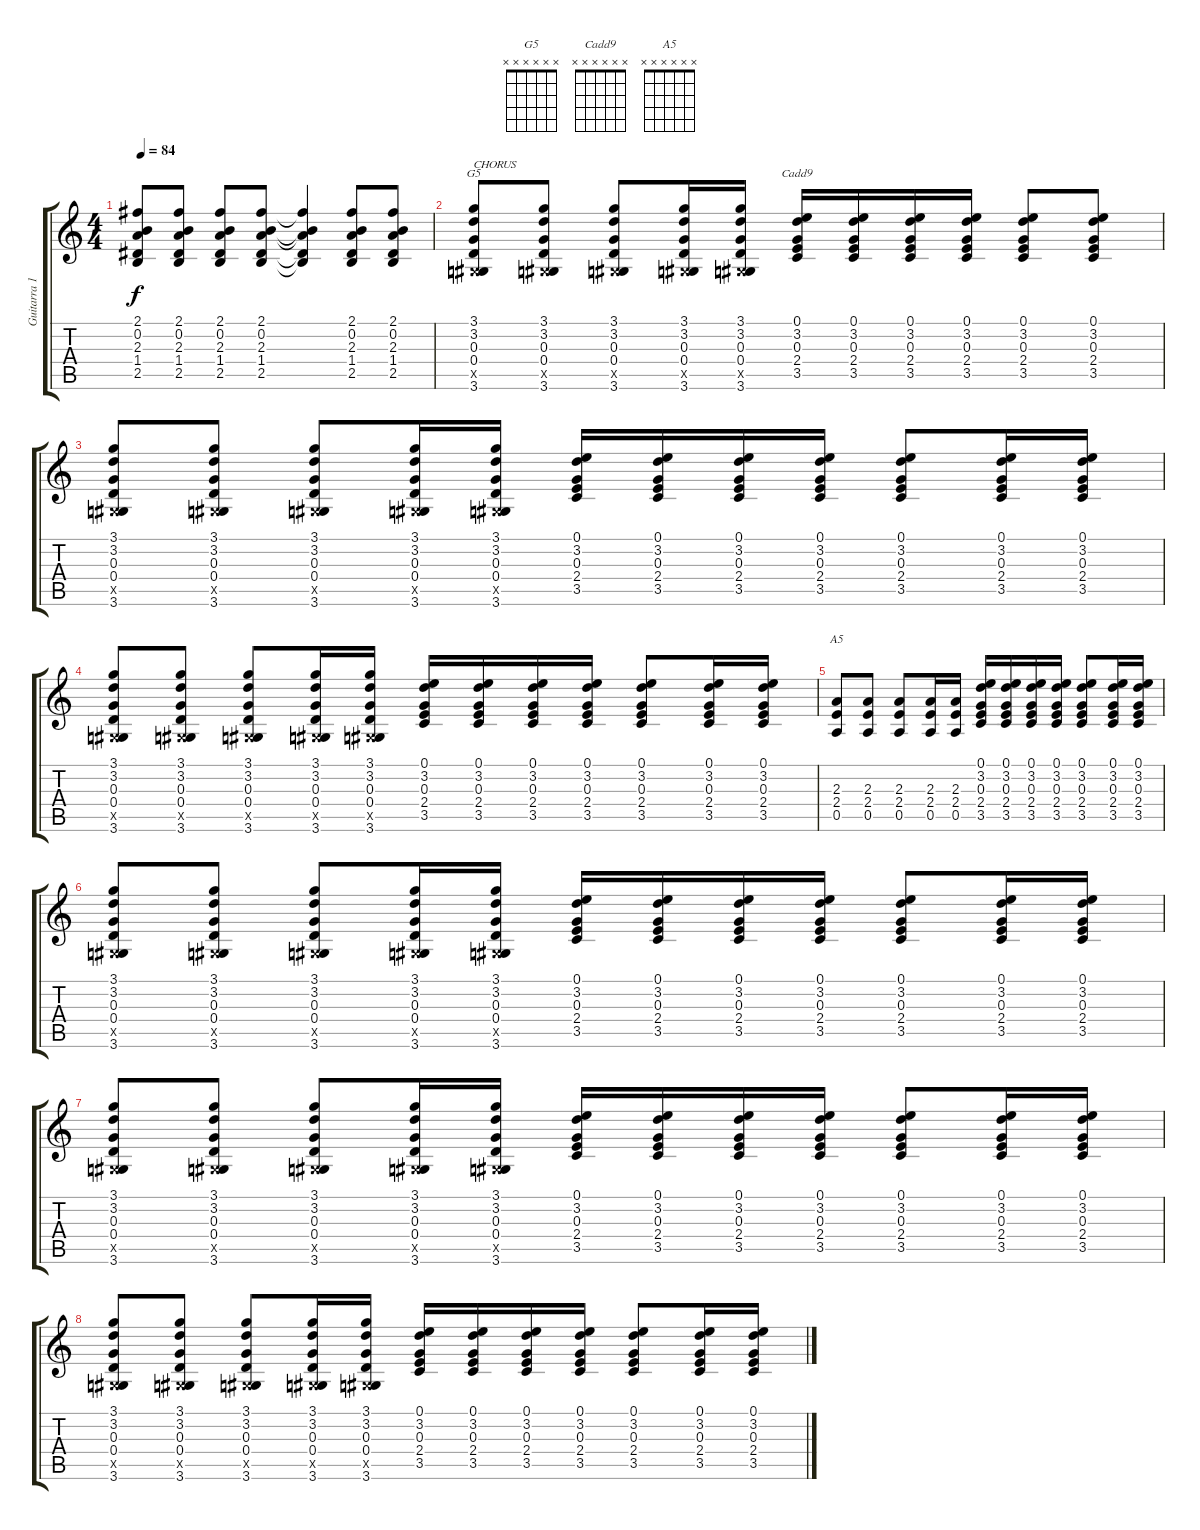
\track ("Guitarra 1" "Guitarra 1") {instrument distortionguitar}
\staff {score tabs}
\tuning (E4 B3 G3 D3 A2 E2) {hide}
\chord ("G5" x x x x x x) {firstfret 0}
\chord ("Cadd9" x x x x x x) {firstfret 0}
\chord ("A5" x x x x x x) {firstfret 0}
\ts (4 4)
\tempo 84
\clef g2
\ks c
(2.1 0.2 2.3 1.4 2.5).8{dy f} (2.1 0.2 2.3 1.4 2.5).8 (2.1 0.2 2.3 1.4 2.5).8 (2.1 0.2 2.3 1.4 2.5).8 (2.1{t} 0.2{t} 2.3{t} 1.4{t} 2.5{t}).4 (2.1 0.2 2.3 1.4 2.5).8 (2.1 0.2 2.3 1.4 2.5).8 |
(3.1 3.2 0.3 0.4 -1.5{x} 3.6).8{ch "G5" txt "CHORUS"} (3.1 3.2 0.3 0.4 -1.5{x} 3.6).8 (3.1 3.2 0.3 0.4 -1.5{x} 3.6).8 (3.1 3.2 0.3 0.4 -1.5{x} 3.6).16 (3.1 3.2 0.3 0.4 -1.5{x} 3.6).16 (0.1 3.2 0.3 2.4 3.5).16{ch "Cadd9"} (0.1 3.2 0.3 2.4 3.5).16 (0.1 3.2 0.3 2.4 3.5).16 (0.1 3.2 0.3 2.4 3.5).16 (0.1 3.2 0.3 2.4 3.5).8 (0.1 3.2 0.3 2.4 3.5).8 |
(3.1 3.2 0.3 0.4 -1.5{x} 3.6).8 (3.1 3.2 0.3 0.4 -1.5{x} 3.6).8 (3.1 3.2 0.3 0.4 -1.5{x} 3.6).8 (3.1 3.2 0.3 0.4 -1.5{x} 3.6).16 (3.1 3.2 0.3 0.4 -1.5{x} 3.6).16 (0.1 3.2 0.3 2.4 3.5).16 (0.1 3.2 0.3 2.4 3.5).16 (0.1 3.2 0.3 2.4 3.5).16 (0.1 3.2 0.3 2.4 3.5).16 (0.1 3.2 0.3 2.4 3.5).8 (0.1 3.2 0.3 2.4 3.5).16 (0.1 3.2 0.3 2.4 3.5).16 |
(3.1 3.2 0.3 0.4 -1.5{x} 3.6).8 (3.1 3.2 0.3 0.4 -1.5{x} 3.6).8 (3.1 3.2 0.3 0.4 -1.5{x} 3.6).8 (3.1 3.2 0.3 0.4 -1.5{x} 3.6).16 (3.1 3.2 0.3 0.4 -1.5{x} 3.6).16 (0.1 3.2 0.3 2.4 3.5).16 (0.1 3.2 0.3 2.4 3.5).16 (0.1 3.2 0.3 2.4 3.5).16 (0.1 3.2 0.3 2.4 3.5).16 (0.1 3.2 0.3 2.4 3.5).8 (0.1 3.2 0.3 2.4 3.5).16 (0.1 3.2 0.3 2.4 3.5).16 |
(2.3 2.4 0.5).8{ch "A5"} (2.3 2.4 0.5).8 (2.3 2.4 0.5).8 (2.3 2.4 0.5).16 (2.3 2.4 0.5).16 (0.1 3.2 0.3 2.4 3.5).16 (0.1 3.2 0.3 2.4 3.5).16 (0.1 3.2 0.3 2.4 3.5).16 (0.1 3.2 0.3 2.4 3.5).16 (0.1 3.2 0.3 2.4 3.5).8 (0.1 3.2 0.3 2.4 3.5).16 (0.1 3.2 0.3 2.4 3.5).16 |
(3.1 3.2 0.3 0.4 -1.5{x} 3.6).8 (3.1 3.2 0.3 0.4 -1.5{x} 3.6).8 (3.1 3.2 0.3 0.4 -1.5{x} 3.6).8 (3.1 3.2 0.3 0.4 -1.5{x} 3.6).16 (3.1 3.2 0.3 0.4 -1.5{x} 3.6).16 (0.1 3.2 0.3 2.4 3.5).16 (0.1 3.2 0.3 2.4 3.5).16 (0.1 3.2 0.3 2.4 3.5).16 (0.1 3.2 0.3 2.4 3.5).16 (0.1 3.2 0.3 2.4 3.5).8 (0.1 3.2 0.3 2.4 3.5).16 (0.1 3.2 0.3 2.4 3.5).16 |
(3.1 3.2 0.3 0.4 -1.5{x} 3.6).8 (3.1 3.2 0.3 0.4 -1.5{x} 3.6).8 (3.1 3.2 0.3 0.4 -1.5{x} 3.6).8 (3.1 3.2 0.3 0.4 -1.5{x} 3.6).16 (3.1 3.2 0.3 0.4 -1.5{x} 3.6).16 (0.1 3.2 0.3 2.4 3.5).16 (0.1 3.2 0.3 2.4 3.5).16 (0.1 3.2 0.3 2.4 3.5).16 (0.1 3.2 0.3 2.4 3.5).16 (0.1 3.2 0.3 2.4 3.5).8 (0.1 3.2 0.3 2.4 3.5).16 (0.1 3.2 0.3 2.4 3.5).16 |
(3.1 3.2 0.3 0.4 -1.5{x} 3.6).8 (3.1 3.2 0.3 0.4 -1.5{x} 3.6).8 (3.1 3.2 0.3 0.4 -1.5{x} 3.6).8 (3.1 3.2 0.3 0.4 -1.5{x} 3.6).16 (3.1 3.2 0.3 0.4 -1.5{x} 3.6).16 (0.1 3.2 0.3 2.4 3.5).16 (0.1 3.2 0.3 2.4 3.5).16 (0.1 3.2 0.3 2.4 3.5).16 (0.1 3.2 0.3 2.4 3.5).16 (0.1 3.2 0.3 2.4 3.5).8 (0.1 3.2 0.3 2.4 3.5).16 (0.1 3.2 0.3 2.4 3.5).16
